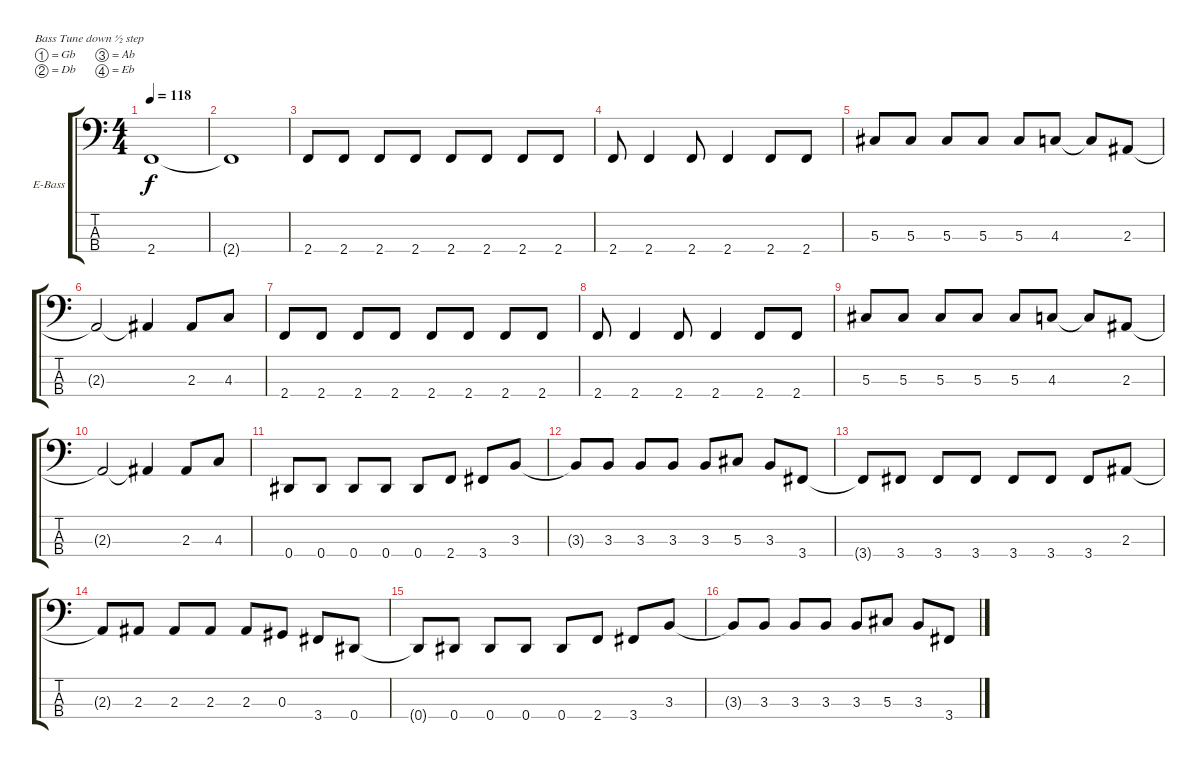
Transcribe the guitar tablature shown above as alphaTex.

\bracketExtendMode groupsimilarinstruments
\firstSystemTrackNameOrientation horizontal
\otherSystemsTrackNameOrientation horizontal
\track ("Äîðîæêà 2" "E-Bass") {instrument electricbassfinger}
\staff {score tabs}
\tuning (Gb2 Db2 Ab1 Eb1)
\ts (4 4)
\tempo 118
\clef f4
\ks c
2.4.1{dy f} |
2.4{t}.1 |
2.4.8 2.4.8 2.4.8 2.4.8 2.4.8 2.4.8 2.4.8 2.4.8 |
2.4.8 2.4.4 2.4.8 2.4.4 2.4.8 2.4.8 |
5.3.8 5.3.8 5.3.8 5.3.8 5.3.8 4.3.8 4.3{t}.8 2.3.8 |
2.3{t}.2 2.3{t}.4 2.3.8 4.3.8 |
2.4.8 2.4.8 2.4.8 2.4.8 2.4.8 2.4.8 2.4.8 2.4.8 |
2.4.8 2.4.4 2.4.8 2.4.4 2.4.8 2.4.8 |
5.3.8 5.3.8 5.3.8 5.3.8 5.3.8 4.3.8 4.3{t}.8 2.3.8 |
2.3{t}.2 2.3{t}.4 2.3.8 4.3.8 |
0.4.8 0.4.8 0.4.8 0.4.8 0.4.8 2.4.8 3.4.8 3.3.8 |
3.3{t}.8 3.3.8 3.3.8 3.3.8 3.3.8 5.3.8 3.3.8 3.4.8 |
3.4{t}.8 3.4.8 3.4.8 3.4.8 3.4.8 3.4.8 3.4.8 2.3.8 |
2.3{t}.8 2.3.8 2.3.8 2.3.8 2.3.8 0.3.8 3.4.8 0.4.8 |
0.4{t}.8 0.4.8 0.4.8 0.4.8 0.4.8 2.4.8 3.4.8 3.3.8 |
3.3{t}.8 3.3.8 3.3.8 3.3.8 3.3.8 5.3.8 3.3.8 3.4.8
